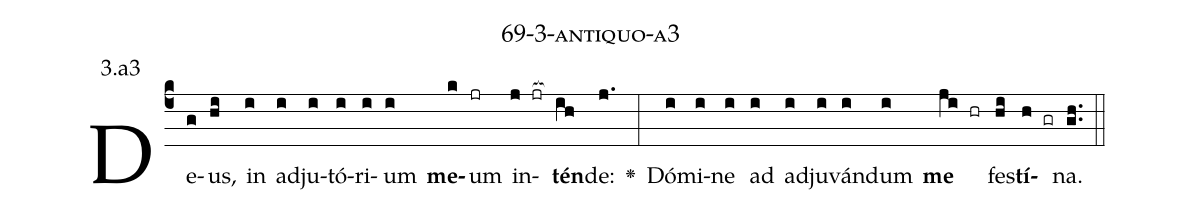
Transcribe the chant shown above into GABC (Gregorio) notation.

name: 69-3-antiquo-a3;
annotation: 3.a3;
%%
(c4)De(g)us,(hi) in(i) ad(i)ju(i)tó(i)ri(i)um(i) <b>me</b>(k)um(jr) in(j jr[ocb:1{])<b>tén</b>(ih[ocb:0}])de:(j.) <v>\greheightstar</v>(:) Dó(i)mi(i)ne(i) ad(i) ad(i)ju(i)ván(i)dum(i) <b>me</b>(ji hr) fes(hi)<b>tí</b>(h gr)na.(gh..) (::)


%E(i) u(i) o(ji) u(hi) a(h) e.(gh..) (::)
